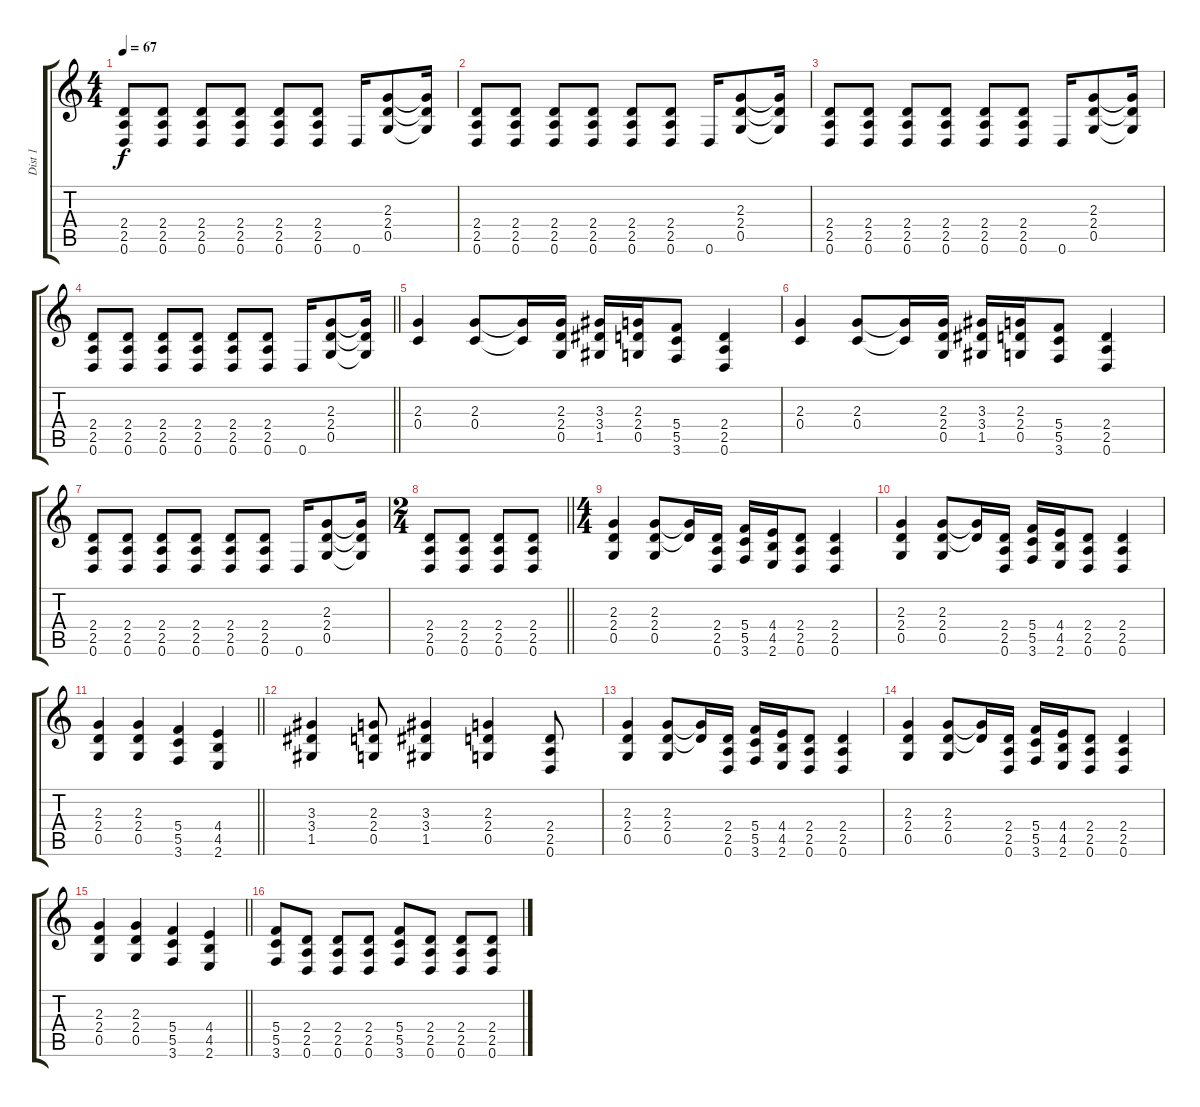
\track ("Dist 1" "Dist 1") {instrument distortionguitar}
\staff {score tabs}
\tuning (D4 A3 F3 C3 G2 D2) {hide}
\ts (4 4)
\tempo 67
\clef g2
\ks c
(2.4 2.5 0.6).8{dy f} (2.4 2.5 0.6).8 (2.4 2.5 0.6).8 (2.4 2.5 0.6).8 (2.4 2.5 0.6).8 (2.4 2.5 0.6).8 0.6.16 (2.3 2.4 0.5).8 (2.3{t} 2.4{t} 0.5{t}).16 |
(2.4 2.5 0.6).8 (2.4 2.5 0.6).8 (2.4 2.5 0.6).8 (2.4 2.5 0.6).8 (2.4 2.5 0.6).8 (2.4 2.5 0.6).8 0.6.16 (2.3 2.4 0.5).8 (2.3{t} 2.4{t} 0.5{t}).16 |
(2.4 2.5 0.6).8 (2.4 2.5 0.6).8 (2.4 2.5 0.6).8 (2.4 2.5 0.6).8 (2.4 2.5 0.6).8 (2.4 2.5 0.6).8 0.6.16 (2.3 2.4 0.5).8 (2.3{t} 2.4{t} 0.5{t}).16 |
\barLineRight lightlight
(2.4 2.5 0.6).8 (2.4 2.5 0.6).8 (2.4 2.5 0.6).8 (2.4 2.5 0.6).8 (2.4 2.5 0.6).8 (2.4 2.5 0.6).8 0.6.16 (2.3 2.4 0.5).8 (2.3{t} 2.4{t} 0.5{t}).16 |
(2.3 0.4).4 (2.3 0.4).8 (2.3{t} 0.4{t}).16 (2.3 2.4 0.5).16 (3.3 3.4 1.5).16 (2.3 2.4 0.5).16 (5.4 5.5 3.6).8 (2.4 2.5 0.6).4 |
(2.3 0.4).4 (2.3 0.4).8 (2.3{t} 0.4{t}).16 (2.3 2.4 0.5).16 (3.3 3.4 1.5).16 (2.3 2.4 0.5).16 (5.4 5.5 3.6).8 (2.4 2.5 0.6).4 |
(2.4 2.5 0.6).8 (2.4 2.5 0.6).8 (2.4 2.5 0.6).8 (2.4 2.5 0.6).8 (2.4 2.5 0.6).8 (2.4 2.5 0.6).8 0.6.16 (2.3 2.4 0.5).8 (2.3{t} 2.4{t} 0.5{t}).16 |
\ts (2 4)
\barLineRight lightlight
(2.4 2.5 0.6).8 (2.4 2.5 0.6).8 (2.4 2.5 0.6).8 (2.4 2.5 0.6).8 |
\ts (4 4)
(2.3 2.4 0.5).4 (2.3 2.4 0.5).8 (2.3{t} 2.4{t}).16 (2.4 2.5 0.6).16 (5.4 5.5 3.6).16 (4.4 4.5 2.6).16 (2.4 2.5 0.6).8 (2.4 2.5 0.6).4 |
(2.3 2.4 0.5).4 (2.3 2.4 0.5).8 (2.3{t} 2.4{t}).16 (2.4 2.5 0.6).16 (5.4 5.5 3.6).16 (4.4 4.5 2.6).16 (2.4 2.5 0.6).8 (2.4 2.5 0.6).4 |
\barLineRight lightlight
(2.3 2.4 0.5).4 (2.3 2.4 0.5).4 (5.4 5.5 3.6).4 (4.4 4.5 2.6).4 |
(3.3 3.4 1.5).4 (2.3 2.4 0.5).8 (3.3 3.4 1.5).4 (2.3 2.4 0.5).4 (2.4 2.5 0.6).8 |
(2.3 2.4 0.5).4 (2.3 2.4 0.5).8 (2.3{t} 2.4{t}).16 (2.4 2.5 0.6).16 (5.4 5.5 3.6).16 (4.4 4.5 2.6).16 (2.4 2.5 0.6).8 (2.4 2.5 0.6).4 |
(2.3 2.4 0.5).4 (2.3 2.4 0.5).8 (2.3{t} 2.4{t}).16 (2.4 2.5 0.6).16 (5.4 5.5 3.6).16 (4.4 4.5 2.6).16 (2.4 2.5 0.6).8 (2.4 2.5 0.6).4 |
\barLineRight lightlight
(2.3 2.4 0.5).4 (2.3 2.4 0.5).4 (5.4 5.5 3.6).4 (4.4 4.5 2.6).4 |
(5.4 5.5 3.6).8 (2.4 2.5 0.6).8 (2.4 2.5 0.6).8 (2.4 2.5 0.6).8 (5.4 5.5 3.6).8 (2.4 2.5 0.6).8 (2.4 2.5 0.6).8 (2.4 2.5 0.6).8
